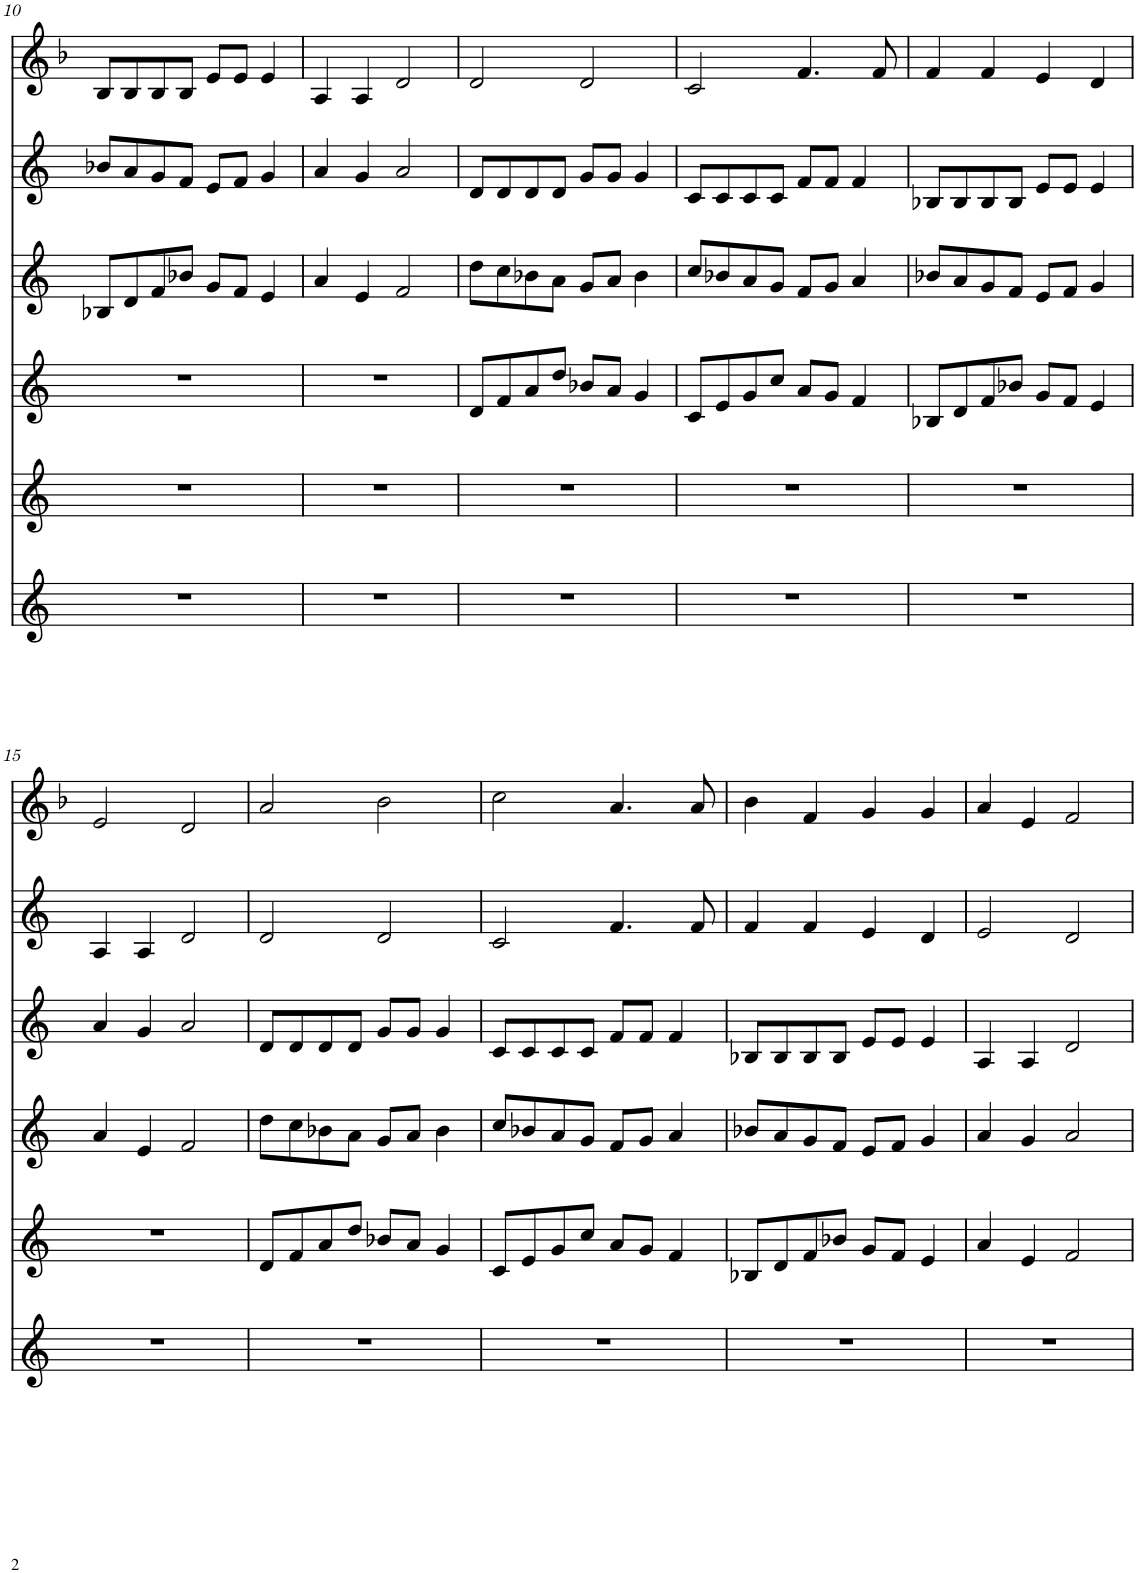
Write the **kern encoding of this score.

**kern	**kern	**kern	**kern	**kern	**kern
*part1	*part1	*part1	*part1	*part1	*part1
*staff6	*staff5	*staff4	*staff3	*staff2	*staff1
*I"Piano	*	*	*	*	*
*I'Pno.	*	*	*	*	*
!!LO:PB:g=z
*clefG2	*clefG2	*clefG2	*clefG2	*clefG2	*clefG2
*	*	*	*	*	*k[b-]
*M4/4	*M4/4	*M4/4	*M4/4	*M4/4	*M4/4
=10	=10	=10	=10	=10	=10
1r	1r	1r	8B-X/L	8b-X/L	8B-/L
.	.	.	8d/	8a/	8B-/
.	.	.	8f/	8g/	8B-/
.	.	.	8b-X/J	8f/J	8B-/J
.	.	.	8g/L	8e/L	8e/L
.	.	.	8f/J	8f/J	8e/J
.	.	.	4e/	4g/	4e/
=11	=11	=11	=11	=11	=11
1r	1r	1r	4a/	4a/	4A/
.	.	.	4e/	4g/	4A/
.	.	.	2f/	2a/	2d/
=12	=12	=12	=12	=12	=12
1r	1r	8d/L	8dd\L	8d/L	2d/
.	.	8f/	8cc\	8d/	.
.	.	8a/	8b-X\	8d/	.
.	.	8dd/J	8a\J	8d/J	.
.	.	8b-X/L	8g/L	8g/L	2d/
.	.	8a/J	8a/J	8g/J	.
.	.	4g/	4b-\	4g/	.
=13	=13	=13	=13	=13	=13
1r	1r	8c/L	8cc/L	8c/L	2c/
.	.	8e/	8b-X/	8c/	.
.	.	8g/	8a/	8c/	.
.	.	8cc/J	8g/J	8c/J	.
.	.	8a/L	8f/L	8f/L	4.f/
.	.	8g/J	8g/J	8f/J	.
.	.	4f/	4a/	4f/	.
.	.	.	.	.	8f/
=14	=14	=14	=14	=14	=14
1r	1r	8B-X/L	8b-X/L	8B-X/L	4f/
.	.	8d/	8a/	8B-/	.
.	.	8f/	8g/	8B-/	4f/
.	.	8b-X/J	8f/J	8B-/J	.
.	.	8g/L	8e/L	8e/L	4e/
.	.	8f/J	8f/J	8e/J	.
.	.	4e/	4g/	4e/	4d/
!!LO:LB:g=z
=15	=15	=15	=15	=15	=15
1r	1r	4a/	4a/	4A/	2e/
.	.	4e/	4g/	4A/	.
.	.	2f/	2a/	2d/	2d/
=16	=16	=16	=16	=16	=16
1r	8d/L	8dd\L	8d/L	2d/	2a/
.	8f/	8cc\	8d/	.	.
.	8a/	8b-X\	8d/	.	.
.	8dd/J	8a\J	8d/J	.	.
.	8b-X/L	8g/L	8g/L	2d/	2b-\
.	8a/J	8a/J	8g/J	.	.
.	4g/	4b-\	4g/	.	.
=17	=17	=17	=17	=17	=17
1r	8c/L	8cc/L	8c/L	2c/	2cc\
.	8e/	8b-X/	8c/	.	.
.	8g/	8a/	8c/	.	.
.	8cc/J	8g/J	8c/J	.	.
.	8a/L	8f/L	8f/L	4.f/	4.a/
.	8g/J	8g/J	8f/J	.	.
.	4f/	4a/	4f/	.	.
.	.	.	.	8f/	8a/
=18	=18	=18	=18	=18	=18
1r	8B-X/L	8b-X/L	8B-X/L	4f/	4b-\
.	8d/	8a/	8B-/	.	.
.	8f/	8g/	8B-/	4f/	4f/
.	8b-X/J	8f/J	8B-/J	.	.
.	8g/L	8e/L	8e/L	4e/	4g/
.	8f/J	8f/J	8e/J	.	.
.	4e/	4g/	4e/	4d/	4g/
=19	=19	=19	=19	=19	=19
1r	4a/	4a/	4A/	2e/	4a/
.	4e/	4g/	4A/	.	4e/
.	2f/	2a/	2d/	2d/	2f/
=	=	=	=	=	=
*-	*-	*-	*-	*-	*-
